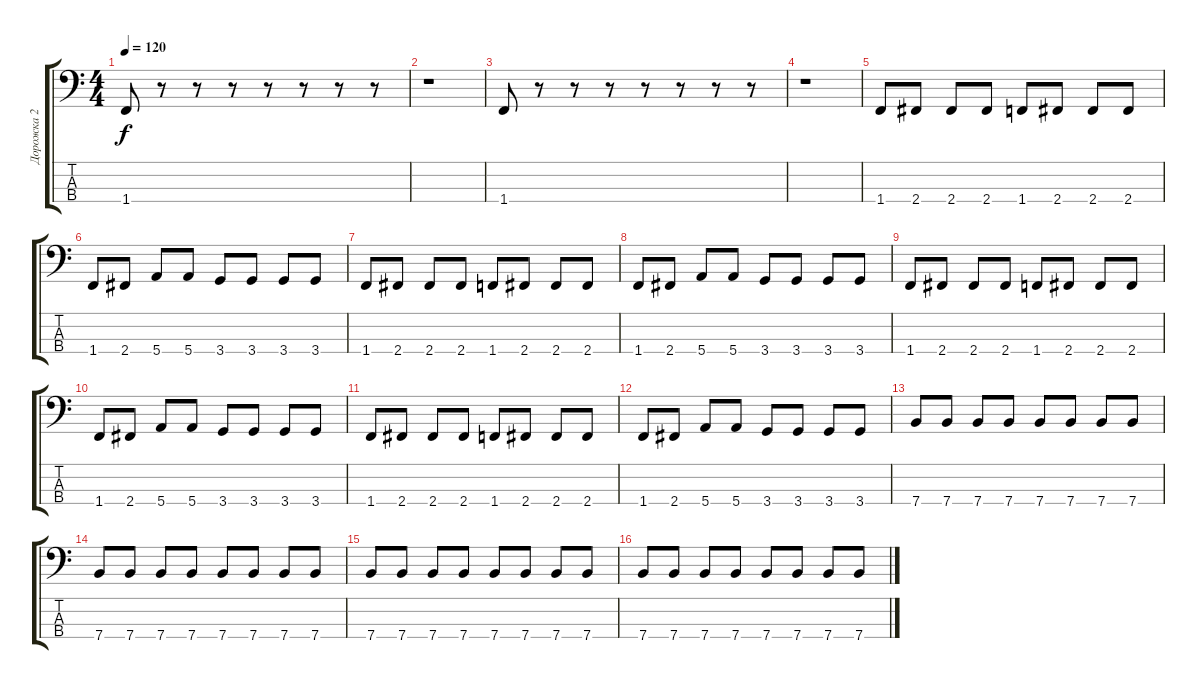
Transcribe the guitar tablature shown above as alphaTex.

\track ("Дорожка 2" "Дорожка 2") {instrument electricbassfinger}
\staff {score tabs}
\tuning (G2 D2 A1 E1) {hide}
\ts (4 4)
\tempo 120
\clef f4
\ks c
1.4.8{dy f} r.8 r.8 r.8 r.8 r.8 r.8 r.8 |
r.1 |
1.4.8 r.8 r.8 r.8 r.8 r.8 r.8 r.8 |
r.1 |
1.4.8 2.4.8 2.4.8 2.4.8 1.4.8 2.4.8 2.4.8 2.4.8 |
1.4.8 2.4.8 5.4.8 5.4.8 3.4.8 3.4.8 3.4.8 3.4.8 |
1.4.8 2.4.8 2.4.8 2.4.8 1.4.8 2.4.8 2.4.8 2.4.8 |
1.4.8 2.4.8 5.4.8 5.4.8 3.4.8 3.4.8 3.4.8 3.4.8 |
1.4.8 2.4.8 2.4.8 2.4.8 1.4.8 2.4.8 2.4.8 2.4.8 |
1.4.8 2.4.8 5.4.8 5.4.8 3.4.8 3.4.8 3.4.8 3.4.8 |
1.4.8 2.4.8 2.4.8 2.4.8 1.4.8 2.4.8 2.4.8 2.4.8 |
1.4.8 2.4.8 5.4.8 5.4.8 3.4.8 3.4.8 3.4.8 3.4.8 |
7.4.8 7.4.8 7.4.8 7.4.8 7.4.8 7.4.8 7.4.8 7.4.8 |
7.4.8 7.4.8 7.4.8 7.4.8 7.4.8 7.4.8 7.4.8 7.4.8 |
7.4.8 7.4.8 7.4.8 7.4.8 7.4.8 7.4.8 7.4.8 7.4.8 |
7.4.8 7.4.8 7.4.8 7.4.8 7.4.8 7.4.8 7.4.8 7.4.8
